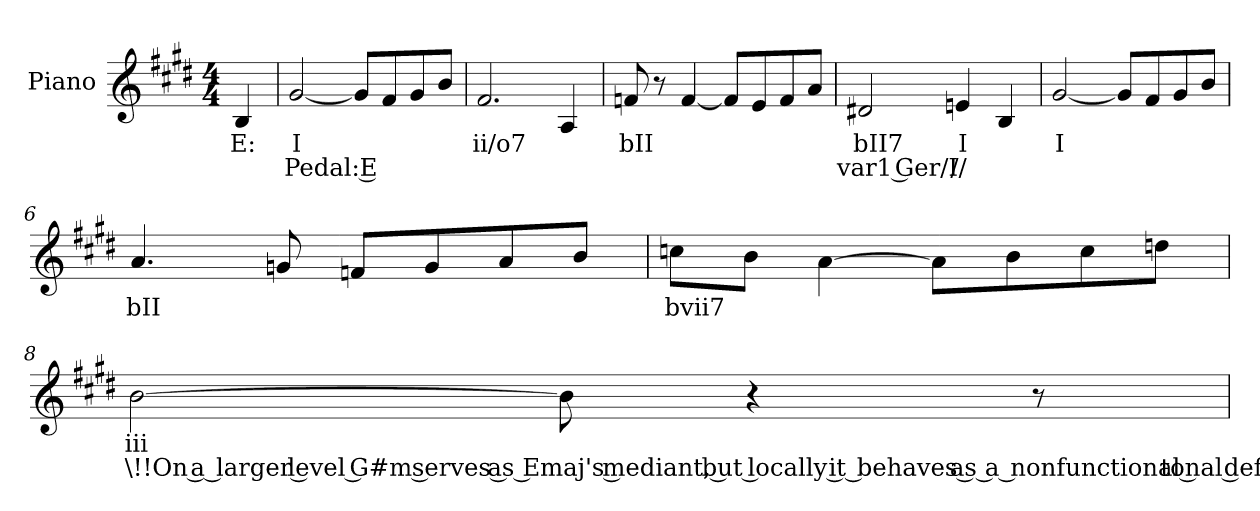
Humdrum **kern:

**kern	**text	**text
*part1	*part1	*part1
*staff1	*staff1	*staff1
*I"Piano	*	*
*I'Pno.	*	*
!!LO:PB:g=z
*clefG2	*	*
*k[f#c#g#d#]	*	*
*E:	*	*
*M4/4	*	*
*MM102	*	*
=	=	=
!	!LO:LY:b:color=#000000	!
4Bi/	E:	.
=1	=1	=1
!	!LO:LY:b:color=#000000	!LO:LY:b:color=#000000
[<2g#i/	I	Pedal: E
8g#i/L]	.	.
8f#i/	.	.
8g#i/	.	.
8bi/J	.	.
=2	=2	=2
!	!LO:LY:b:color=#000000	!
2.f#i/	ii/o7	.
4Ai/	.	.
=3	=3	=3
!	!LO:LY:b:color=#000000	!
8fni/	bII	.
8r	.	.
[<4fi/	.	.
8fi/L]	.	.
8ei/	.	.
8fi/	.	.
8ai/J	.	.
=4	=4	=4
!	!LO:LY:b:color=#000000	!LO:LY:b:color=#000000
2d#Xi/	bII7	var1 Ger/I
!	!LO:LY:b:color=#000000	!LO:LY:b:color=#000000
4eni/	I	//
4Bi/	.	.
!!LO:LB:g=z
=5	=5	=5
!	!LO:LY:b:color=#000000	!
[<2g#i/	I	.
8g#i/L]	.	.
8f#i/	.	.
8g#i/	.	.
8bi/J	.	.
=6	=6	=6
!	!LO:LY:b:color=#000000	!
4.ai/	bII	.
8gni/	.	.
8fni/L	.	.
8gi/	.	.
8ai/	.	.
8bi/J	.	.
=7	=7	=7
!	!LO:LY:b:color=#000000	!
8ccni\L	bvii7	.
8bi\J	.	.
[>4ai\	.	.
8ai\L]	.	.
8bi\	.	.
8cci\	.	.
8ddni\J	.	.
=8	=8	=8
!	!LO:LY:b:color=#000000	!LO:LY:b:color=#000000
[>2bi\	iii	\!!On a larger level G#m serves as Emaj's mediant, but locally it behaves as a nonfunctional tonal deflection-
8bi\]	.	.
!	!LO:LY:b:color=#000000	!
4r	||	.
8r	.	.
=	=	=
*-	*-	*-
